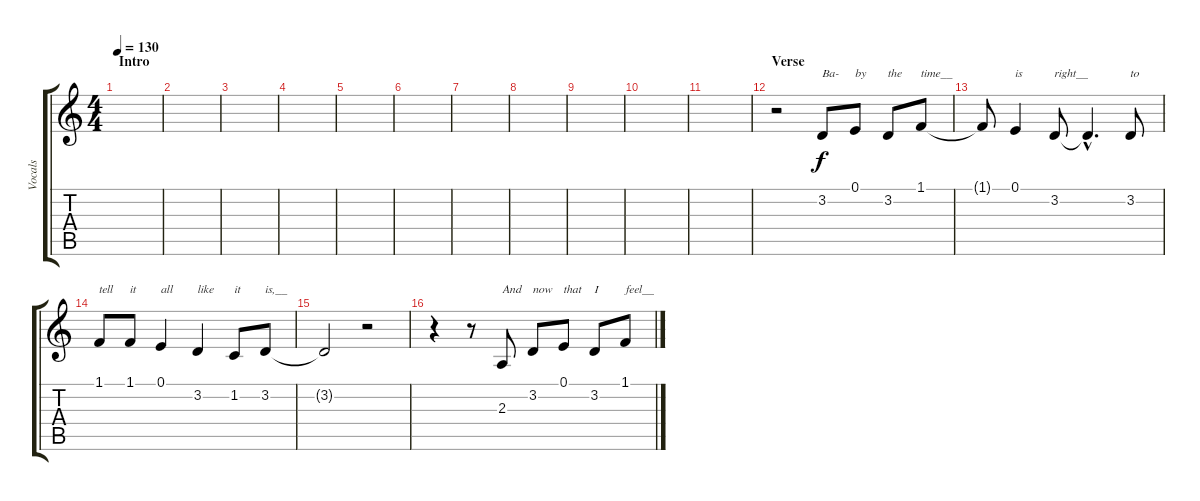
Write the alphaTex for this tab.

\track ("Vocals" "Vocals") {instrument cello}
\staff {score tabs}
\tuning (E4 B3 G3 D3 A2 E2) {hide}
\ts (4 4)
\section ("" "Intro")
\tempo 130
\clef g2
\ks c
|
|
|
|
|
|
|
|
|
|
|
\section ("" "Verse")
r.2 3.2.8{txt "Ba-"} 0.1.8{txt "by"} 3.2.8{txt "the"} 1.1.8{txt "time__"} |
1.1{t}.8 0.1.4{txt "is"} 3.2.8{txt "right__"} 3.2{hac t}.4{d} 3.2.8{txt "to"} |
1.1.8{txt "tell"} 1.1.8{txt "it"} 0.1.4{txt "all"} 3.2.4{txt "like"} 1.2.8{txt "it"} 3.2.8{txt "is,__"} |
3.2{t}.2 r.2 |
r.4 r.8 2.3.8{txt "And"} 3.2.8{txt "now"} 0.1.8{txt "that"} 3.2.8{txt "I"} 1.1.8{txt "feel__"}
